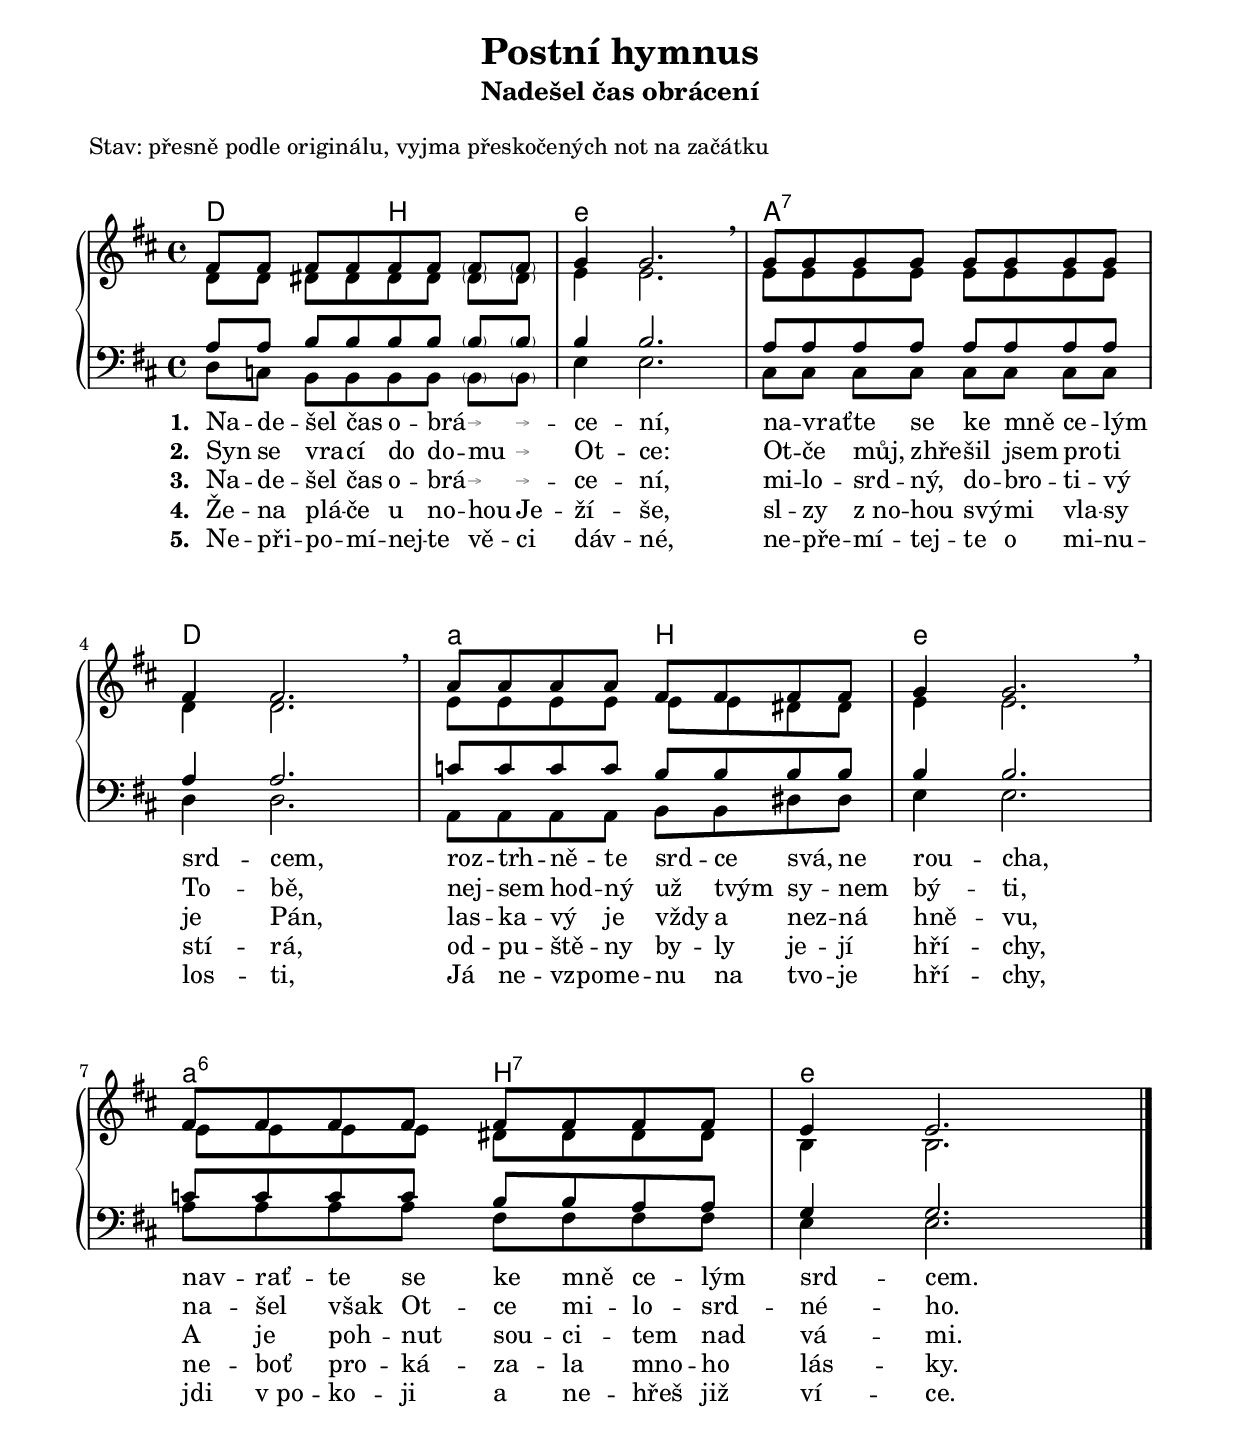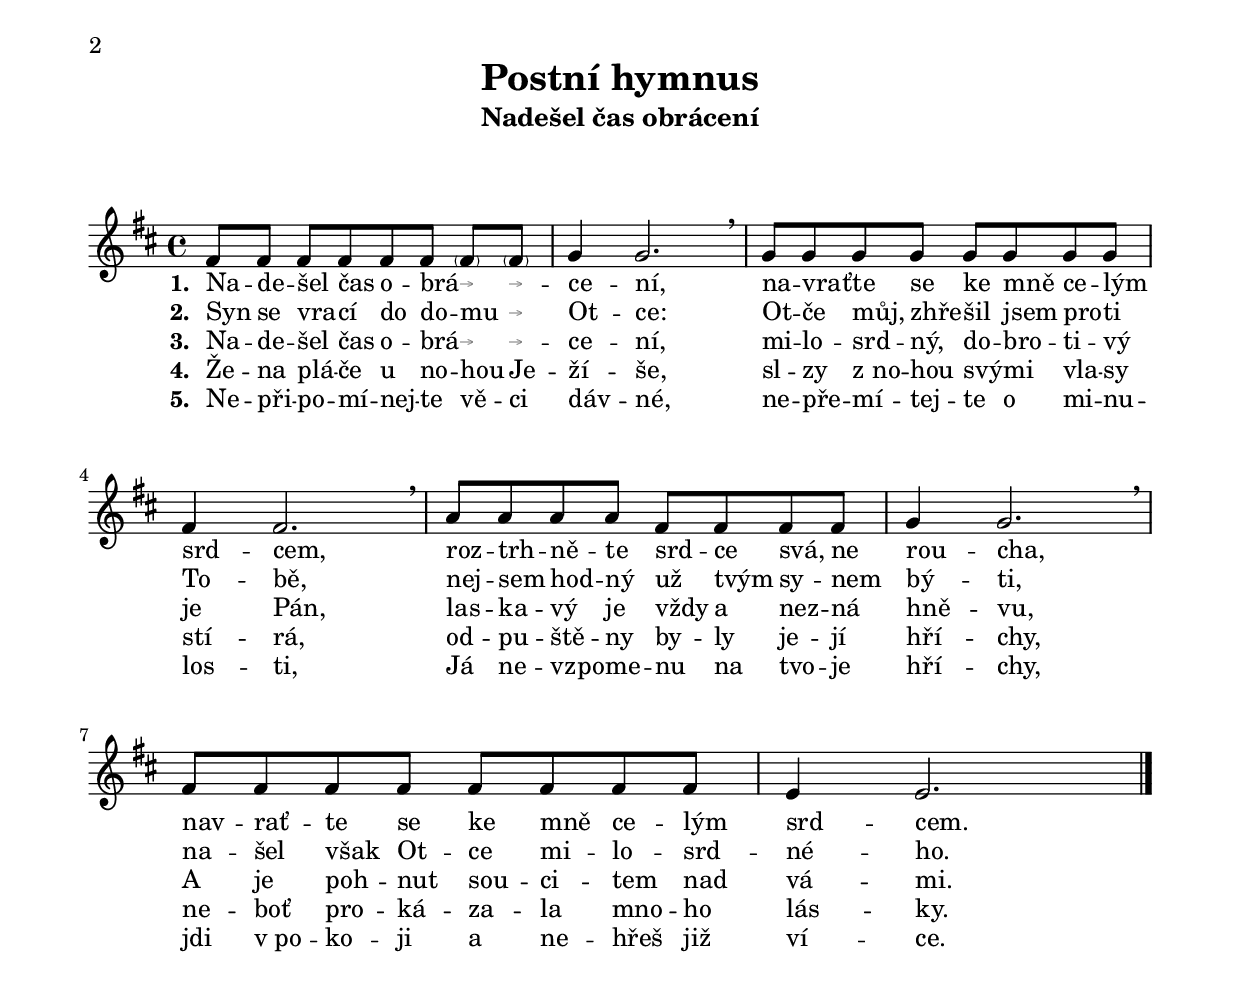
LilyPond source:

\version "2.18.2"

\include "../common-includes/macros.ily"
\include "../common-includes/paper.ily"
\include "../common-includes/layout.ily"

%\version "2.18.2"

postni_melodie_prava = \relative c' {
    \key d \major
    \clef treble
    \language "deutsch"
    \time 4/4
    
    <<
    
    \new Voice = "hlavni" {
    \voiceOne
    fis8[ fis8] fis8[ fis8 fis8 fis8] \parenthesize fis8 \parenthesize fis8 | g4 g2. \breathe | %\break
    g8[ g8 g8 g8] g8[ g8 g8 g8] | fis4 fis2. \breathe | %\break
    a8[ a8 a8 a8] fis8[ fis8 fis8 fis8] | g4 g2. \breathe | %\break
    fis8[ fis8 fis8 fis8] fis8[ fis8 fis8 fis8] | e4 e2. %\breathe |
    }
    
    \new Voice {
    \voiceTwo
    d8[ d8] dis8[ dis8 dis8 dis8] \parenthesize dis8 \parenthesize dis8 | e4 e2. |
    e8[ e8 e8 e8] e8[ e8 e8 e8] | d4 d2. |
    e8[ e8 e8 e8] e8[ e8 dis8 dis8] | e4 e2. |
    e8[ e8 e8 e8] dis8[ dis8 dis8 dis8] | h4 h2. |
    }
    
    >>
    
    \bar "|."
}

postni_melodie_leva = \relative c {
    \key d \major
    \clef bass
    \language "deutsch"
    \time 4/4
    
    <<
    
    \new Voice {
    \voiceOne
    a'8[ a8] h8[ h8 h8 h8] \parenthesize h8 \parenthesize h8 | h4 h2. |
    a8[ a8 a8 a8] a8[ a8 a8 a8] | a4 a2. |
    c8[ c8 c8 c8] h8[ h8 h8 h8] | h4 h2. |
    c8[ c8 c8 c8] h8[ h8 a8 a8] | g4 g2. |
    }
    
    \new Voice {
    \voiceTwo
    d8[ c8] h8[ h8 h8 h8] \parenthesize h8 \parenthesize h8 | e4 e2. |
    cis8[ cis8] cis8[ cis8] cis8[ cis8] cis8[ cis8] | d4 d2. |
    a8[ a8 a8 a8] h8[ h8 dis8 dis8] | e4 e2. |
    a8[ a8 a8 a8] fis8[ fis8 fis8 fis8] | e4 e2. |
    }
    
    >>
    
    \bar "|."
}


postni_melodie_lidi = \relative c' {
    \key d \major
    \clef treble
    \language "deutsch"
    \time 4/4
    
    \new Voice = "hlavni" {
    \voiceOne
    fis8[ fis8] fis8[ fis8 fis8 fis8] \parenthesize fis8 \parenthesize fis8 | g4 g2. \breathe | %\break
    g8[ g8 g8 g8] g8[ g8 g8 g8] | fis4 fis2. \breathe | %\break
    a8[ a8 a8 a8] fis8[ fis8 fis8 fis8] | g4 g2. \breathe | %\break
    fis8[ fis8 fis8 fis8] fis8[ fis8 fis8 fis8] | e4 e2. %\breathe |
    }
    
    \bar "|."
}


postni_akordy_ref = \relative c' \chordmode {
    \germanChords
    \set chordNameLowercaseMinor = ##t
    d2 h2 | e1:m |
    a1:7 | d1 |
    a2:m h2 | e1:m |
    a2:m6 h2:7 | e1:m |
}


postni_slova_a = \lyricmode {
    \set stanza = "1. "
    Na8 -- de8 -- šel8 čas8 o8 -- brá8 -- \→8 \→8 --
    ce4 -- ní,2.
    
    na8 -- vrať8 -- te8 se8 ke8 mně8 ce8 -- lým8
    srd4 -- cem,2.
    
    roz8 -- trh8 -- ně8 -- te8 srd8 -- ce8 svá,8 ne8
    rou4-- cha,2.
    
    nav8 -- rať8 -- te8 se8 ke8 mně8 ce8 -- lým8
    srd4 -- cem.2.
}

postni_slova_b = \lyricmode {
    \set stanza = "2. "
    Syn8 se8 vra8 -- cí8 do8 do8 -- mu8 \→8
    Ot4 -- ce:2.
    
    Ot8 -- če8 můj,8 zhře8 -- šil8 jsem8 pro8 -- ti8
    To4 -- bě,2.
    
    nej8 -- sem8 hod8 -- ný8 už8 tvým8 sy8 -- nem8
    bý4 -- ti,2.
    
    na8 -- šel8 však8 Ot8 -- ce8 mi8 -- lo8 -- srd8 --
    né4 -- ho.2.
}

postni_slova_c = \lyricmode {
    \set stanza = "3. "
    Na8 -- de8 -- šel8 čas8 o8 -- brá8 -- \→8 \→8 --
    ce4 -- ní,2.
    
    mi8 -- lo8 -- srd8 -- ný,8 do8 -- bro8 -- ti8 -- vý8
    je4 Pán,2.
    
    las8 -- ka8 -- vý8 je8 vždy8 a8 nez8 -- ná8
    hně4 -- vu,2.
    
    A8 je8 poh8 -- nut8 sou8 -- ci8 -- tem8 nad8
    vá4 -- mi.2.
}

postni_slova_d = \lyricmode {
    \set stanza = "4. "
    Že8 -- na8 plá8 -- če8 u8 no8 -- hou8 Je8 --
    ží4 -- še,2.
    
    sl8 -- zy8 z_no8 -- hou8 svý8 -- mi8 vla8 -- sy
    stí4 -- rá,2.
    
    od8 -- pu8 -- ště8 -- ny8 by8 -- ly8 je8 -- jí8
    hří4 -- chy,2.
    
    ne8 -- boť8 pro8 -- ká8 -- za8 -- la8 mno8 -- ho8
    lás4 -- ky.2.
}

postni_slova_e = \lyricmode {
    \set stanza = "5. "
    Ne8 -- při8 -- po8 -- mí8 -- nej8 -- te8 vě8 -- ci8
    dáv4 -- né,2.
    
    ne8 -- pře8 -- mí8 -- tej8 -- te8 o8 mi8 -- nu8 --
    los4 -- ti,2.
    
    Já8 ne8 -- vzpo8 -- me8 -- nu8 na8 tvo8 -- je8
    hří4 -- chy,2.
    
    jdi8 v_po8 -- ko8 -- ji8 a8 ne8 -- hřeš8 již8
    ví4 -- ce.2.
}


postni_doprovod = \new PianoStaff <<
    \new ChordNames \postni_akordy_ref
    \new Staff \postni_melodie_prava
    \new Staff \postni_melodie_leva
    
    \new Lyrics \postni_slova_a
    \new Lyrics \postni_slova_b
    \new Lyrics \postni_slova_c
    \new Lyrics \postni_slova_d
    \new Lyrics \postni_slova_e
>>

postni_lidi = \new PianoStaff <<
    \new Staff \postni_melodie_lidi
    
    \new Lyrics \postni_slova_a
    \new Lyrics \postni_slova_b
    \new Lyrics \postni_slova_c
    \new Lyrics \postni_slova_d
    \new Lyrics \postni_slova_e
>>


\book {
    \bookpart {
    \header {
        title = "Postní hymnus"
        subtitle = "Nadešel čas obrácení"
    }
    \tocItem \markup { "Postní hymnus" }
    \markup {
        \column {
            \vspace #1
            \justify { Stav:
                       přesně podle originálu, vyjma přeskočených not na začátku }
            \vspace #1
        }
    }
    \score {
        \postni_doprovod
    }
}

    \bookpart {
    \header {
        title = "Postní hymnus"
        subtitle = "Nadešel čas obrácení"
    }
    \tocItem \markup { "Postní hymnus" }
    \markup {
        \vspace #2
    }
    \score {
        \postni_lidi
    }
}

}
